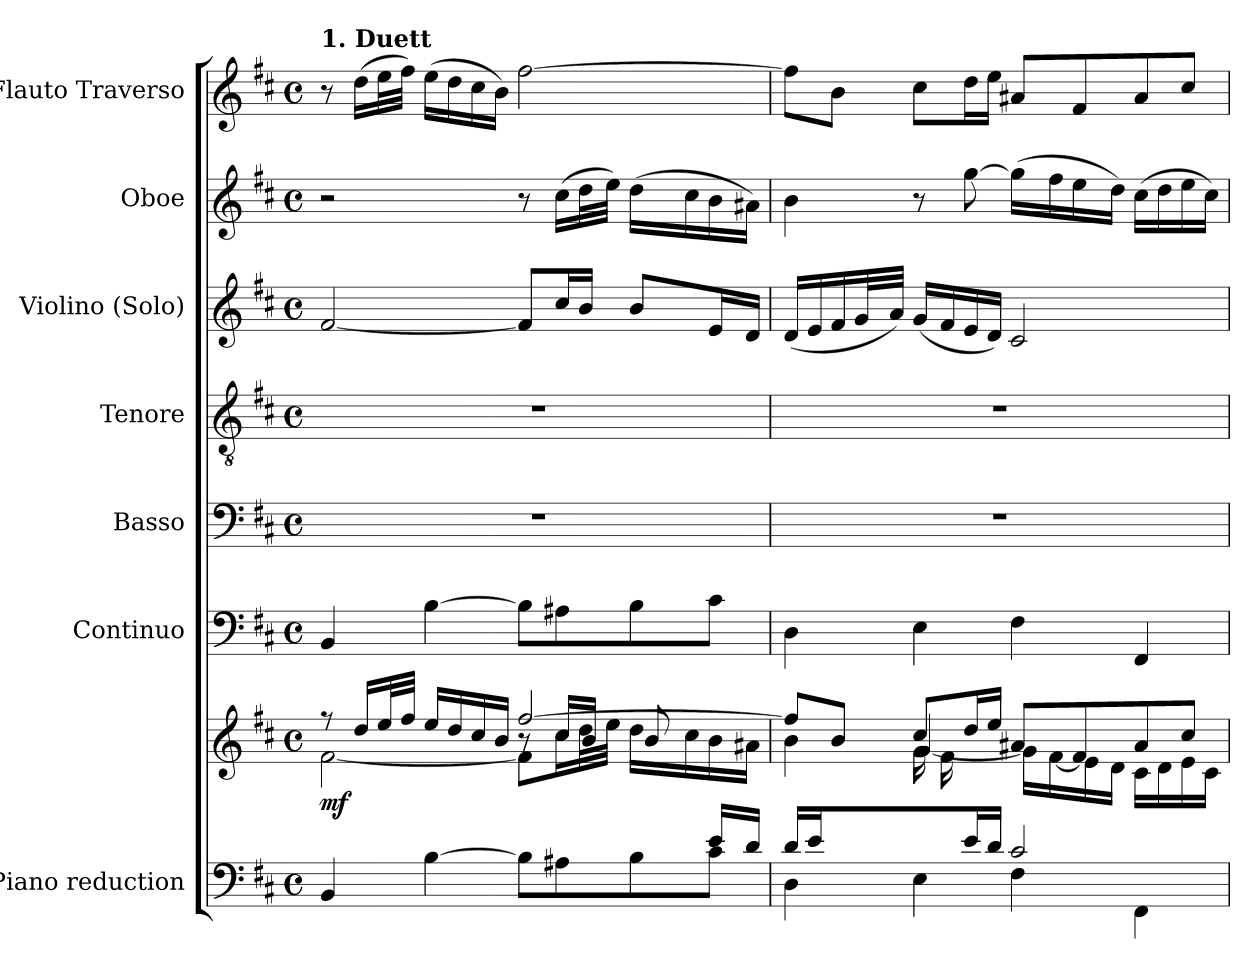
**kern	**kern	**dynam	**kern	**dynam	**kern	**kern	**kern	**dynam	**kern	**dynam	**kern	**dynam
*part7	*part7	*part7	*part6	*part6	*part5	*part4	*part3	*part3	*part2	*part2	*part1	*part1
*staff8	*staff7	*staff7/8	*staff6	*staff6	*staff5	*staff4	*staff3	*staff3	*staff2	*staff2	*staff1	*staff1
*I"Piano reduction	*	*	*I"Continuo	*	*I"Basso	*I"Tenore	*I"Violino (Solo)	*	*I"Oboe	*	*I"Flauto Traverso	*
*I'Pno	*	*	*	*	*	*	*I'Vln	*	*I'Ob	*	*I'Fl	*
*stria5	*stria5	*	*	*	*	*	*	*	*	*	*	*
*clefF4	*clefG2	*	*clefF4	*	*clefF4	*clefGv2	*clefG2	*	*clefG2	*	*clefG2	*
*k[f#c#]	*k[f#c#]	*	*k[f#c#]	*	*k[f#c#]	*k[f#c#]	*k[f#c#]	*	*k[f#c#]	*	*k[f#c#]	*
*M4/4	*M4/4	*	*M4/4	*	*M4/4	*M4/4	*M4/4	*	*M4/4	*	*M4/4	*
*met(c)	*met(c)	*	*met(c)	*	*met(c)	*met(c)	*met(c)	*	*met(c)	*	*met(c)	*
=1	=1	=1	=1	=1	=1	=1	=1	=1	=1	=1	=1	=1
*^	*^	*	*	*	*	*	*	*	*	*	*	*
*	*	*	*^	*	*	*	*	*	*	*	*	*	*	*
!	!	!	!	!	!	!	!	!	!	!	!	!	!	!LO:TX:a:B:t=1. Duett	!
!	!	!	!	!	!LO:DY:b	!	!LO:DY:a	!	!	!	!	!	!	!	!
!	!	!	!	!	!	!	!LO:DY:n=1:a	!	!	!	!	!	!	!	!
!	!	!	!	!	!	!	!LO:DY:n=2:a	!	!	!	!LO:DY:b	!	!	!	!
!	!	!	!	!	!	!	!	!	!	!	!LO:DY:n=1:b	!	!	!	!
!	!	!	!	!	!	!	!	!	!	!	!LO:DY:n=2:b	!	!	!	!
2..ryy	4BB/	8r	[2f#\	2ryy	mf	4BB/	other-dynamics f other-dynamics	1r	1r	[2f#/	other-dynamics f other-dynamics	2r	.	8r	.
!	!	!	!	!	!	!	!	!	!	!	!	!	!	!	!LO:DY:b
!	!	!	!	!	!	!	!	!	!	!	!	!	!	!	!LO:DY:n=1:b
!	!	!	!	!	!	!	!	!	!	!	!	!	!	!	!LO:DY:n=2:b
.	.	16dd/LL	.	.	.	.	.	.	.	.	.	.	.	(16dd\LL	other-dynamics f other-dynamics
.	.	32ee/L	.	.	.	.	.	.	.	.	.	.	.	32ee\L	.
.	.	32ff#/JJJ	.	.	.	.	.	.	.	.	.	.	.	32ff#\JJJ)	.
.	[4B\	16ee/LL	.	.	.	[4B\	.	.	.	.	.	.	.	(16ee\LL	.
.	.	16dd/	.	.	.	.	.	.	.	.	.	.	.	16dd\	.
.	.	16cc#/	.	.	.	.	.	.	.	.	.	.	.	16cc#\	.
.	.	16b/JJ	.	.	.	.	.	.	.	.	.	.	.	16b\JJ)	.
.	8B\L]	[2ff#/	8f#\L]	8r	.	8B\L]	.	.	.	8f#/L]	.	8r	.	[2ff#\	.
!	!	!	!	!	!	!	!	!	!	!	!	!	!LO:DY:b	!	!
!	!	!	!	!	!	!	!	!	!	!	!	!	!LO:DY:n=1:b	!	!
!	!	!	!	!	!	!	!	!	!	!	!	!	!LO:DY:n=2:b	!	!
.	8A#X\	.	16cc#\L	16cc#/LL	.	8A#X\	.	.	.	16cc#/L	.	(16cc#\LL	other-dynamics f other-dynamics	.	.
.	.	.	32dd\L	16b/JJ	.	.	.	.	.	16b/JJ	.	32dd\L	.	.	.
.	.	.	32ee\JJJ	.	.	.	.	.	.	.	.	32ee\JJJ)	.	.	.
.	8B\	.	16dd\LL	8b/	.	8B\	.	.	.	8b/L	.	(16dd\LL	.	.	.
.	.	.	16cc#\	.	.	.	.	.	.	.	.	16cc#\	.	.	.
16e/LL	8c#\J	.	16b\	8ryy	.	8c#\J	.	.	.	16e/L	.	16b\	.	.	.
16d/JJ	.	.	16a#X\JJ	.	.	.	.	.	.	16d/JJ	.	16a#X\JJ)	.	.	.
=2	=2	=2	=2	=2	=2	=2	=2	=2	=2	=2	=2	=2	=2	=2	=2
16d/LL	4D\	8ff#/L]	4b\	8ryy	.	4D\	.	1r	1r	(16d/LL	.	4b\	.	8ff#\L]	.
16e/	.	.	.	.	.	.	.	.	.	16e/	.	.	.	.	.
4ryy	.	8b/J	.	16f#\	.	.	.	.	.	16f#/	.	.	.	8b\J	.
.	.	.	.	32g\L	.	.	.	.	.	32g/L	.	.	.	.	.
.	.	.	.	32an\JJJ	.	.	.	.	.	32a/JJJ)	.	.	.	.	.
.	4E\	8cc#/L	[<4g/	16g\LL	.	4E\	.	.	.	(16g/LL	.	8r	.	8cc#\L	.
.	.	.	.	16f#\	.	.	.	.	.	16f#/	.	.	.	.	.
16e/	.	16dd/L	.	2ryy	.	.	.	.	.	16e/	.	[8gg\	.	16dd\L	.
16d/JJ	.	16ee/JJ	.	.	.	.	.	.	.	16d/JJ)	.	.	.	16ee\JJ	.
2c#/	4F#\	8a#X/L	16g\LL]	.	.	4F#\	.	.	.	2c#/	.	(16gg\LL]	.	8a#X/L	.
.	.	.	[>16f#\	.	.	.	.	.	.	.	.	16ff#\	.	.	.
.	.	8f#/]	16e\	.	.	.	.	.	.	.	.	16ee\	.	8f#/	.
.	.	.	16d\JJ	.	.	.	.	.	.	.	.	16dd\JJ)	.	.	.
.	4FF#\	8a#/	16c#\LL	.	.	4FF#/	.	.	.	.	.	(16cc#\LL	.	8a#/	.
.	.	.	16d\	.	.	.	.	.	.	.	.	16dd\	.	.	.
.	.	8cc#/J	16e\	8ryy	.	.	.	.	.	.	.	16ee\	.	8cc#/J	.
.	.	.	16c#\JJ	.	.	.	.	.	.	.	.	16cc#\JJ)	.	.	.
*v	*v	*	*	*	*	*	*	*	*	*	*	*	*	*	*
*	*v	*v	*v	*	*	*	*	*	*	*	*	*	*	*
=	=	=	=	=	=	=	=	=	=	=	=	=
*-	*-	*-	*-	*-	*-	*-	*-	*-	*-	*-	*-	*-
